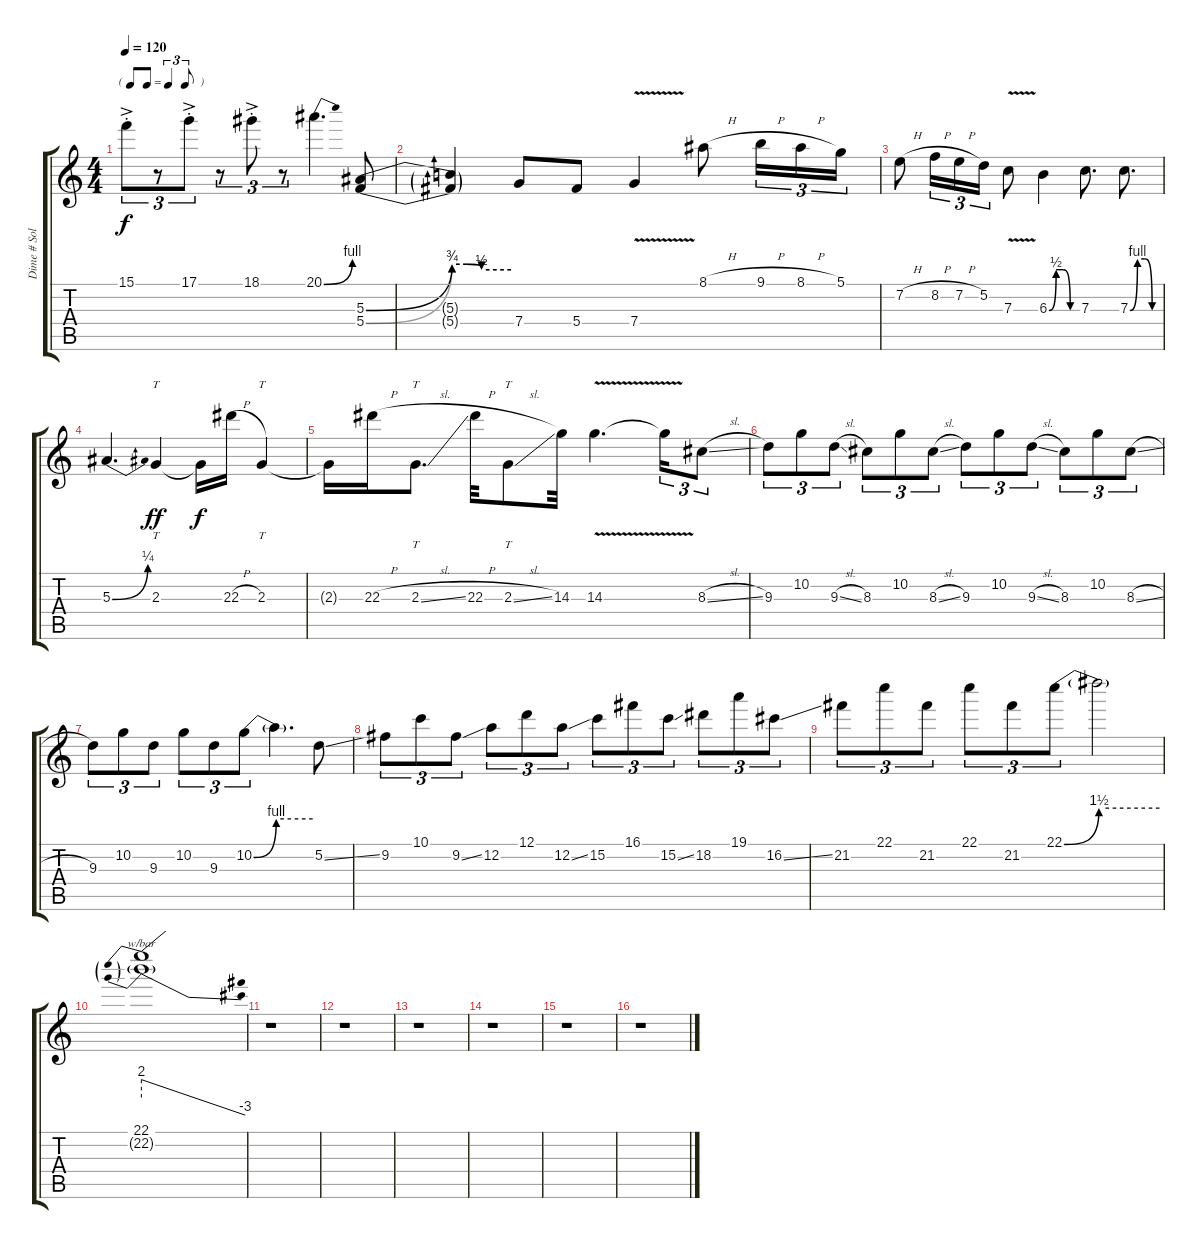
\track ("Dime # Solo" "Dime # Sol") {instrument distortionguitar}
\staff {score tabs}
\tuning (D4 A3 F3 C3 G2 D2) {hide}
\ts (4 4)
\tf triplet8th
\tempo 120
\clef g2
\ks c
15.1{ac st}.8{tu (3 2) dy f} r.8{tu (3 2)} 17.1{ac st}.8{tu (3 2)} r.8{tu (3 2)} 18.1{ac st}.8{tu (3 2)} r.8{tu (3 2)} 20.1{be (bend 0 0 60 4)}.4{d} (5.3{be (bend 0 0 60 3)} 5.4{be (bend 0 0 60 3)}).8 |
(5.3{be (custom 0 3 15 3 30 2 60 2) t} 5.4{be (custom 0 3 15 3 30 2 60 2) t}).4 7.4.8 5.4.8 7.4{v}.4 8.1{h}.8 9.1{h}.16{tu (3 2)} 8.1{h}.16{tu (3 2)} 5.1.16{tu (3 2)} |
7.2{h}.8 8.2{h}.16{tu (3 2)} 7.2{h}.16{tu (3 2)} 5.2.16{tu (3 2)} 7.3{v}.8 6.3{be (custom 0 0 15 2 30 2 45 0 60 0)}.4 7.3.8{d} 7.3{be (custom 0 0 15 4 30 4 45 0 60 0)}.8{d} |
5.3{be (bend 0 0 60 1)}.4{d} 2.3.4{tt dy ff} 2.3{t}.16{dy f} 22.3{h}.16 2.3.4{tt} |
2.3{t}.16 22.3{h}.16 2.3{sl}.8{tt d} 22.3{h}.32 2.3{sl}.8{tt} 14.3.32 14.3{v}.4{d} 14.3{v t}.16{tu (3 2)} 8.3{sl}.8{tu (3 2)} |
9.3.8{tu (3 2)} 10.2.8{tu (3 2)} 9.3{sl}.8{tu (3 2)} 8.3.8{tu (3 2)} 10.2.8{tu (3 2)} 8.3{sl}.8{tu (3 2)} 9.3.8{tu (3 2)} 10.2.8{tu (3 2)} 9.3{sl}.8{tu (3 2)} 8.3.8{tu (3 2)} 10.2.8{tu (3 2)} 8.3{sl}.8{tu (3 2)} |
9.3.8{tu (3 2)} 10.2.8{tu (3 2)} 9.3.8{tu (3 2)} 10.2.8{tu (3 2)} 9.3.8{tu (3 2)} 10.2{be (bend 0 0 60 4)}.8{tu (3 2)} 10.2{be (hold 0 4 60 4) t}.4{d} 5.2{ss}.8 |
9.2.8{tu (3 2)} 10.1.8{tu (3 2)} 9.2{ss}.8{tu (3 2)} 12.2.8{tu (3 2)} 12.1.8{tu (3 2)} 12.2{ss}.8{tu (3 2)} 15.2.8{tu (3 2)} 16.1.8{tu (3 2)} 15.2{ss}.8{tu (3 2)} 18.2.8{tu (3 2)} 19.1.8{tu (3 2)} 16.2{ss}.8{tu (3 2)} |
21.2.8{tu (3 2)} 22.1.8{tu (3 2)} 21.2.8{tu (3 2)} 22.1.8{tu (3 2)} 21.2.8{tu (3 2)} 22.1{be (bend 0 0 60 6)}.8{tu (3 2)} 22.1{be (hold 0 6 60 6) t}.2 |
(22.1 22.2{g}).1{tbe (predivedive default 0 8 60 -12)} |
r.1 |
r.1 |
r.1 |
r.1 |
r.1 |
r.1
